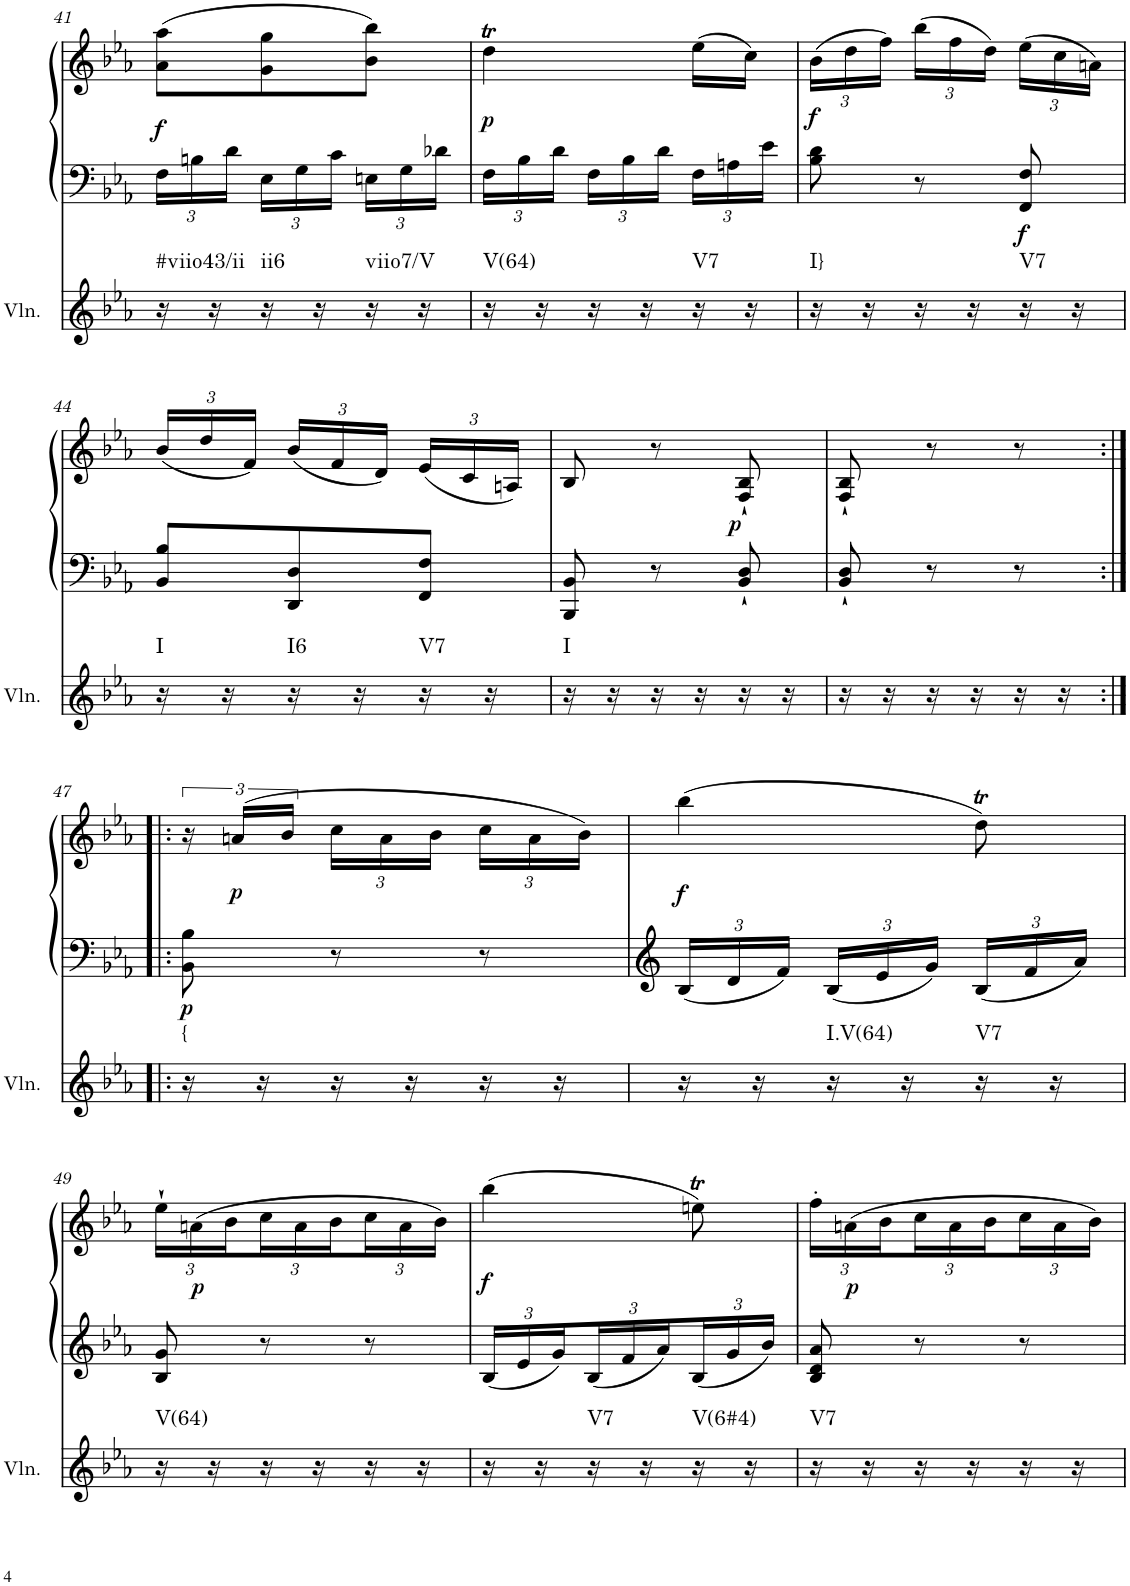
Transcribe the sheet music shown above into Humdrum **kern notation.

**kern	**harte	**kern	**kern	**dynam
*part2	*part2	*part1	*part1	*part1
*staff3	*	*staff2	*staff1	*staff1/2
*I"Violin	*	*I"Klavier linke Hand	*	*
*I'Vln.	*	*	*	*
!!LO:PB:g=z
*clefG2	*	*clefF4	*clefG2	*
*k[b-e-a-]	*	*k[b-e-a-]	*k[b-e-a-]	*
*M3/8	*	*M3/8	*M3/8	*
*	*	*Xbrackettup	*	*
=41	=41	=41	=41	=41
!	!LO:H:kt=#viio43/ii	!	!	!LO:DY:b
16r	N	24F\LL	(8a-\ 8aa-\L	f
.	.	24Bn\	.	.
16r	.	.	.	.
.	.	24d\JJ	.	.
!	!LO:H:kt=ii6	!	!	!
16r	N	24E-\LL	8g\ 8gg\	.
.	.	24G\	.	.
16r	.	.	.	.
.	.	24c\JJ	.	.
!	!LO:H:kt=viio7/V	!	!	!
16r	N	24En\LL	8b-\ 8bb-\J)	.
.	.	24G\	.	.
16r	.	.	.	.
.	.	24d-X\JJ	.	.
=42	=42	=42	=42	=42
!	!LO:H:kt=V(64)	!	!	!LO:DY:b
16r	N	24F\LL	4ddt\	p
.	.	24B-\	.	.
16r	.	.	.	.
.	.	24d\JJ	.	.
16r	.	24F\LL	.	.
.	.	24B-\	.	.
16r	.	.	.	.
.	.	24d\JJ	.	.
!	!LO:H:kt=V7	!	!	!
16r	N	24F\LL	(16ee-\LL	.
.	.	24An\	.	.
16r	.	.	16cc\JJ)	.
.	.	24e-\JJ	.	.
=43	=43	=43	=43	=43
*	*	*	*Xbrackettup	*
!	!LO:H:kt=I}	!	!	!LO:DY:b
16r	N	8B-\ 8d\	(24b-\LL	f
.	.	.	24dd\	.
16r	.	.	.	.
.	.	.	24ff\JJ)	.
16r	.	8r	(24bb-\LL	.
.	.	.	24ff\	.
16r	.	.	.	.
.	.	.	24dd\JJ)	.
!	!LO:H:kt=V7	!	!	!LO:DY:b=2
16r	N	8FF/ 8F/	(24ee-\LL	f
.	.	.	24cc\	.
16r	.	.	.	.
.	.	.	24an\JJ)	.
!!LO:LB:g=z
=44	=44	=44	=44	=44
!	!LO:H:kt=I	!	!	!
16r	N	8BB-/ 8B-/L	(24b-/LL	.
.	.	.	24dd/	.
16r	.	.	.	.
.	.	.	24f/JJ)	.
!	!LO:H:kt=I6	!	!	!
16r	N	8DD/ 8D/	(24b-/LL	.
.	.	.	24f/	.
16r	.	.	.	.
.	.	.	24d/JJ)	.
!	!LO:H:kt=V7	!	!	!
16r	N	8FF/ 8F/J	(24e-/LL	.
.	.	.	24c/	.
16r	.	.	.	.
.	.	.	24An/JJ)	.
=45	=45	=45	=45	=45
!	!LO:H:kt=I	!	!	!
16r	N	8BBB-/ 8BB-/	8B-/	.
16r	.	.	.	.
16r	.	8r	8r	.
16r	.	.	.	.
!	!	!	!	!LO:DY:b
16r	.	8BB-/` 8D/`	8F/` 8B-/`	p
16r	.	.	.	.
=46	=46	=46	=46	=46
16r	.	8BB-/` 8D/`	8F/` 8B-/`	.
16r	.	.	.	.
16r	.	8r	8r	.
16r	.	.	.	.
16r	.	8r	8r	.
16r	.	.	.	.
!!LO:LB:g=z
=47:|!|:	=47:|!|:	=47:|!|:	=47:|!|:	=47:|!|:
*	*	*	*brackettup	*
!	!LO:H:kt={	!	!	!LO:DY:b=2
16r	N	8BB-\ 8B-\	24r	p
!	!	!	!	!LO:DY:b
.	.	.	(24an/LL	p
16r	.	.	.	.
.	.	.	24b-/JJ	.
*	*	*	*Xbrackettup	*
16r	.	8r	24cc\LL	.
.	.	.	24a\	.
16r	.	.	.	.
.	.	.	24b-\JJ	.
16r	.	8r	24cc\LL	.
.	.	.	24a\	.
16r	.	.	.	.
.	.	.	24b-\JJ)	.
=48	=48	=48	=48	=48
!	!	!	!	!LO:DY:b
16r	.	24B-/LL	(4bb-\	f
.	.	24d/	.	.
16r	.	.	.	.
.	.	24f/JJ	.	.
!	!LO:H:kt=I.V(64)	!	!	!
16r	N	24B-/LL	.	.
.	.	24e-/	.	.
16r	.	.	.	.
.	.	24g/JJ	.	.
!	!LO:H:kt=V7	!	!	!
16r	N	24B-/LL	8ddt\)	.
.	.	24f/	.	.
16r	.	.	.	.
.	.	24a-/JJ	.	.
!!LO:LB:g=z
=49	=49	=49	=49	=49
!	!LO:H:kt=V(64)	!	!	!
16r	N	8B-/ 8g/	24ee-`\LL	.
!	!	!	!	!LO:DY:b
.	.	.	(24an\	p
16r	.	.	.	.
.	.	.	24b-\	.
16r	.	8r	24cc\	.
.	.	.	24a\	.
16r	.	.	.	.
.	.	.	24b-\	.
16r	.	8r	24cc\	.
.	.	.	24a\	.
16r	.	.	.	.
.	.	.	24b-\JJ)	.
=50	=50	=50	=50	=50
!	!	!	!	!LO:DY:b
16r	.	24B-/LL	(4bb-\	f
.	.	24e-/	.	.
16r	.	.	.	.
.	.	24g/	.	.
!	!LO:H:kt=V7	!	!	!
16r	N	24B-/	.	.
.	.	24f/	.	.
16r	.	.	.	.
.	.	24a-/	.	.
!	!LO:H:kt=V(6#4)	!	!	!
16r	N	24B-/	8eent\)	.
.	.	24g/	.	.
16r	.	.	.	.
.	.	24b-/JJ	.	.
=51	=51	=51	=51	=51
!	!LO:H:kt=V7	!	!	!
16r	N	8B-/ 8d/ 8a-/	24ff'\LL	.
!	!	!	!	!LO:DY:b
.	.	.	(24an\	p
16r	.	.	.	.
.	.	.	24b-\	.
16r	.	8r	24cc\	.
.	.	.	24a\	.
16r	.	.	.	.
.	.	.	24b-\	.
16r	.	8r	24cc\	.
.	.	.	24a\	.
16r	.	.	.	.
.	.	.	24b-\JJ)	.
=	=	=	=	=
*-	*-	*-	*-	*-
